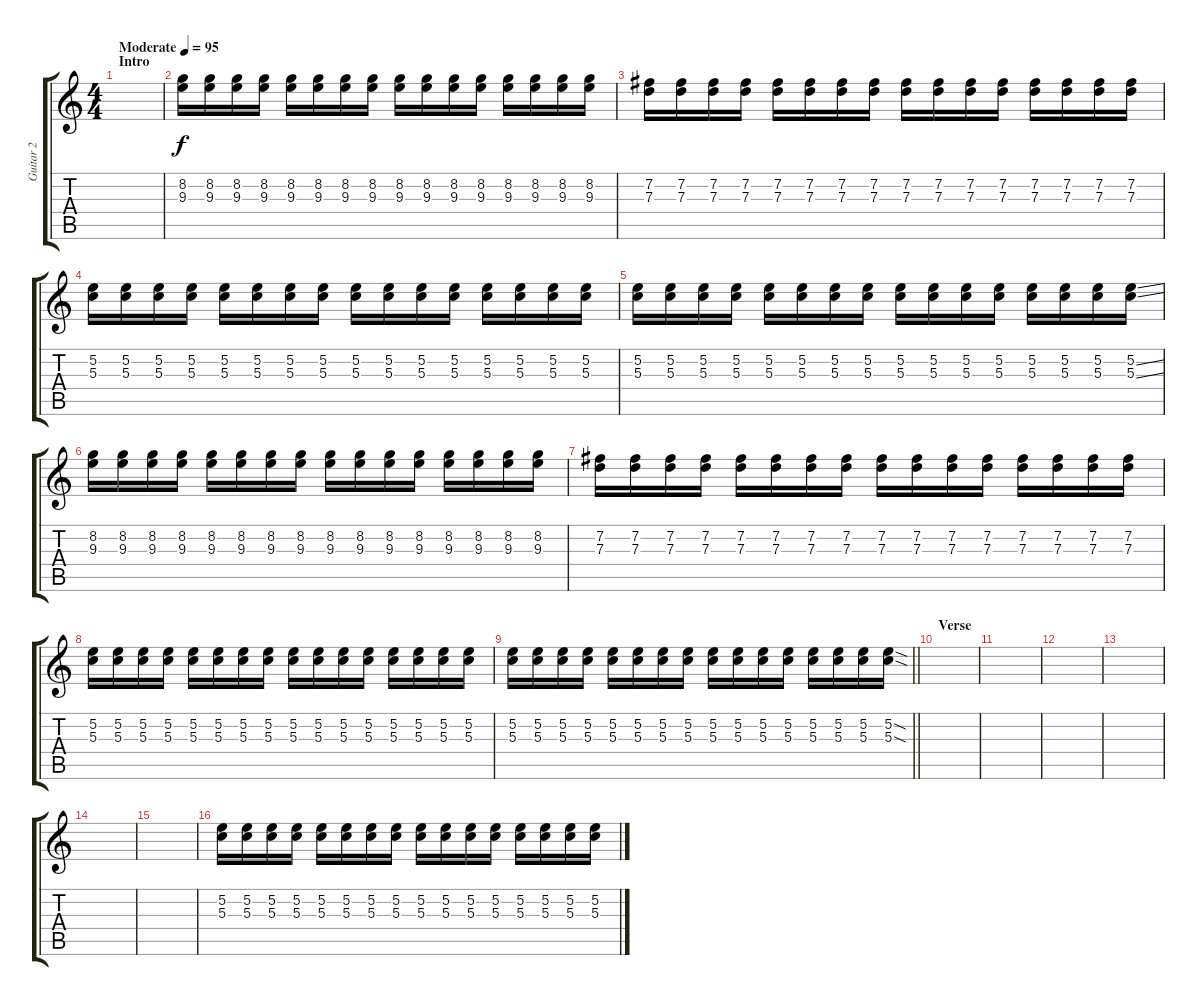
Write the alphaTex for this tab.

\track ("Guitar 2" "Guitar 2") {instrument electricguitarjazz}
\staff {score tabs}
\tuning (E4 B3 G3 D3 A2 E2) {hide}
\ts (4 4)
\section ("" "Intro")
\tempo (95 "Moderate")
\clef g2
\ks c
|
(8.2 9.3).16 (8.2 9.3).16 (8.2 9.3).16 (8.2 9.3).16 (8.2 9.3).16 (8.2 9.3).16 (8.2 9.3).16 (8.2 9.3).16 (8.2 9.3).16 (8.2 9.3).16 (8.2 9.3).16 (8.2 9.3).16 (8.2 9.3).16 (8.2 9.3).16 (8.2 9.3).16 (8.2 9.3).16 |
(7.2 7.3).16 (7.2 7.3).16 (7.2 7.3).16 (7.2 7.3).16 (7.2 7.3).16 (7.2 7.3).16 (7.2 7.3).16 (7.2 7.3).16 (7.2 7.3).16 (7.2 7.3).16 (7.2 7.3).16 (7.2 7.3).16 (7.2 7.3).16 (7.2 7.3).16 (7.2 7.3).16 (7.2 7.3).16 |
(5.2 5.3).16 (5.2 5.3).16 (5.2 5.3).16 (5.2 5.3).16 (5.2 5.3).16 (5.2 5.3).16 (5.2 5.3).16 (5.2 5.3).16 (5.2 5.3).16 (5.2 5.3).16 (5.2 5.3).16 (5.2 5.3).16 (5.2 5.3).16 (5.2 5.3).16 (5.2 5.3).16 (5.2 5.3).16 |
(5.2 5.3).16 (5.2 5.3).16 (5.2 5.3).16 (5.2 5.3).16 (5.2 5.3).16 (5.2 5.3).16 (5.2 5.3).16 (5.2 5.3).16 (5.2 5.3).16 (5.2 5.3).16 (5.2 5.3).16 (5.2 5.3).16 (5.2 5.3).16 (5.2 5.3).16 (5.2 5.3).16 (5.2{ss} 5.3{ss}).16 |
(8.2 9.3).16 (8.2 9.3).16 (8.2 9.3).16 (8.2 9.3).16 (8.2 9.3).16 (8.2 9.3).16 (8.2 9.3).16 (8.2 9.3).16 (8.2 9.3).16 (8.2 9.3).16 (8.2 9.3).16 (8.2 9.3).16 (8.2 9.3).16 (8.2 9.3).16 (8.2 9.3).16 (8.2 9.3).16 |
(7.2 7.3).16 (7.2 7.3).16 (7.2 7.3).16 (7.2 7.3).16 (7.2 7.3).16 (7.2 7.3).16 (7.2 7.3).16 (7.2 7.3).16 (7.2 7.3).16 (7.2 7.3).16 (7.2 7.3).16 (7.2 7.3).16 (7.2 7.3).16 (7.2 7.3).16 (7.2 7.3).16 (7.2 7.3).16 |
(5.2 5.3).16 (5.2 5.3).16 (5.2 5.3).16 (5.2 5.3).16 (5.2 5.3).16 (5.2 5.3).16 (5.2 5.3).16 (5.2 5.3).16 (5.2 5.3).16 (5.2 5.3).16 (5.2 5.3).16 (5.2 5.3).16 (5.2 5.3).16 (5.2 5.3).16 (5.2 5.3).16 (5.2 5.3).16 |
\barLineRight lightlight
(5.2 5.3).16 (5.2 5.3).16 (5.2 5.3).16 (5.2 5.3).16 (5.2 5.3).16 (5.2 5.3).16 (5.2 5.3).16 (5.2 5.3).16 (5.2 5.3).16 (5.2 5.3).16 (5.2 5.3).16 (5.2 5.3).16 (5.2 5.3).16 (5.2 5.3).16 (5.2 5.3).16 (5.2{sod} 5.3{sod}).16 |
\section ("" "Verse")
|
|
|
|
|
|
(5.2 5.3).16{volume 0} (5.2 5.3).16 (5.2 5.3).16{volume 10} (5.2 5.3).16 (5.2 5.3).16 (5.2 5.3).16 (5.2 5.3).16 (5.2 5.3).16 (5.2 5.3).16 (5.2 5.3).16 (5.2 5.3).16 (5.2 5.3).16 (5.2 5.3).16 (5.2 5.3).16 (5.2 5.3).16 (5.2 5.3).16
